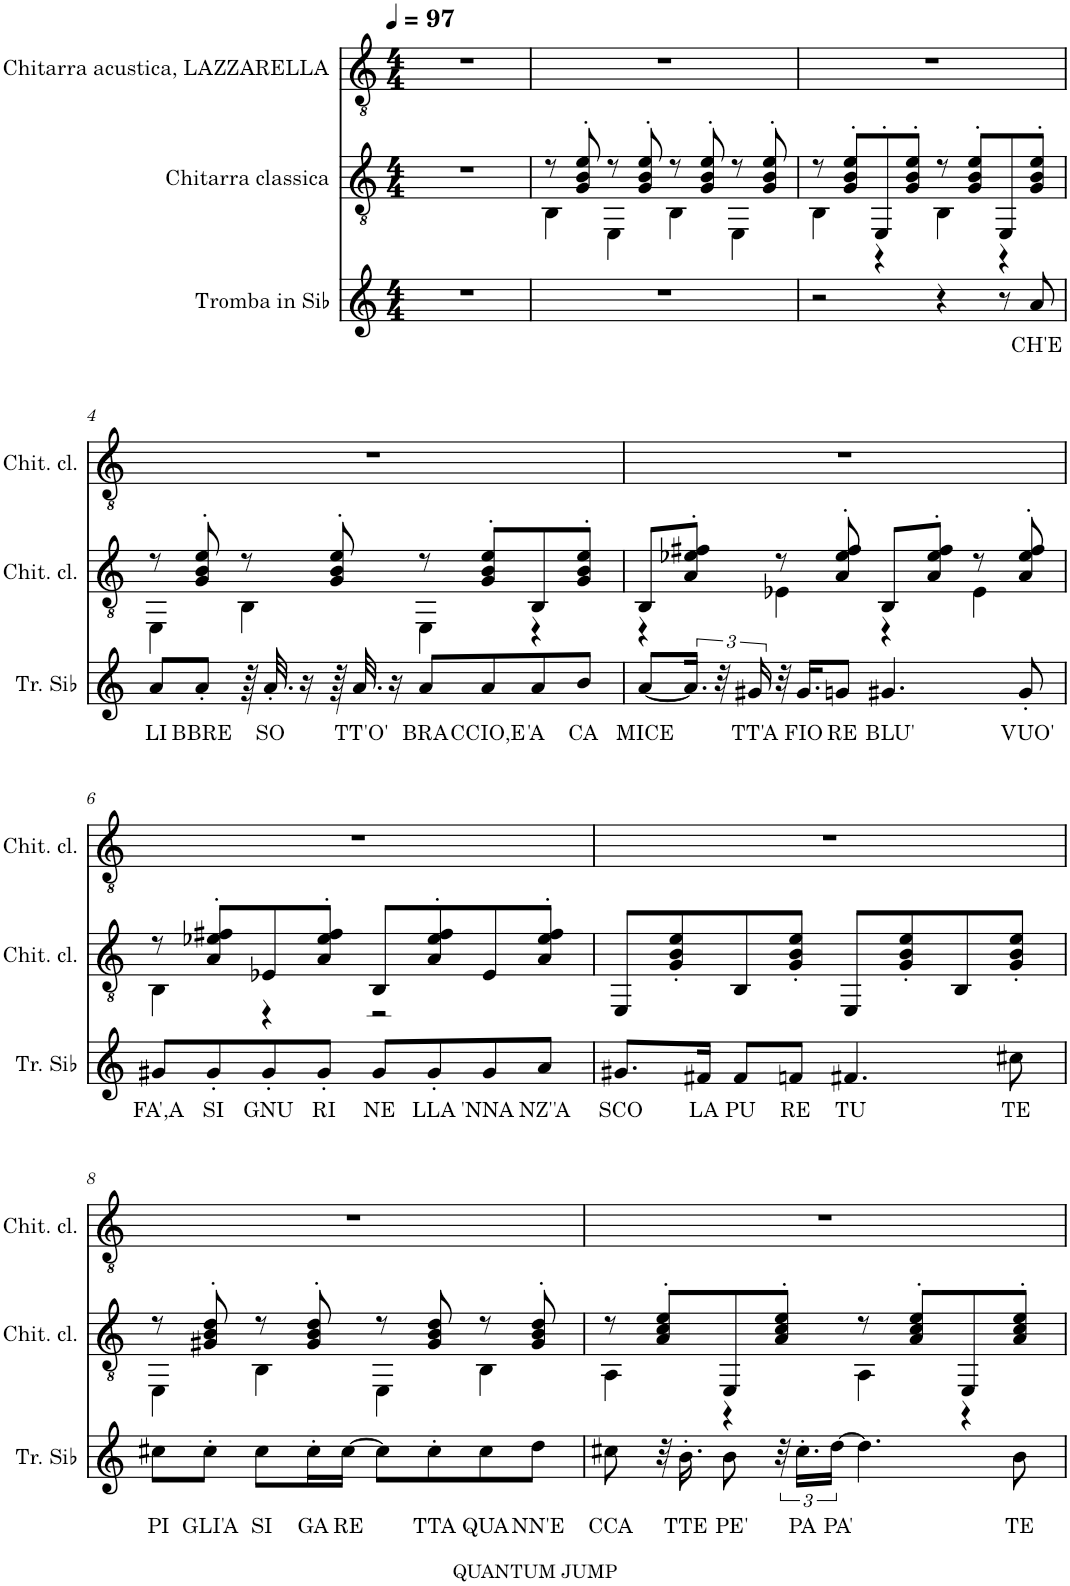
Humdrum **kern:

**kern	**text	**kern	**kern
*part3	*part3	*part2	*part1
*staff3	*staff3	*staff2	*staff1
*I"Tromba in Sib	*	*I"Chitarra classica	*I"Chitarra acustica, LAZZARELLA
*I'Tr. Sib	*	*I'Chit. cl.	*I'Chit. cl.
*clefG2	*	*clefGv2	*clefGv2
*Trd1c2	*	*	*
*k[]	*	*k[]	*k[]
*M4/4	*	*M4/4	*M4/4
*MM97	*	*MM97	*MM97
=1	=1	=1	=1
1r	.	1r	1r
=2	=2	=2	=2
*	*	*^	*
1r	.	8r	4BB\	1r
.	.	8G/' 8B/' 8e/'	.	.
.	.	8r	4EE\	.
.	.	8G/' 8B/' 8e/'	.	.
.	.	8r	4BB\	.
.	.	8G/' 8B/' 8e/'	.	.
.	.	8r	4EE\	.
.	.	8G/' 8B/' 8e/'	.	.
=3	=3	=3	=3	=3
2r	.	8r	4BB\	1r
.	.	8G/' 8B/' 8e/'L	.	.
.	.	8EE'/	4r	.
.	.	8G/' 8B/' 8e/'J	.	.
4r	.	8r	4BB\	.
.	.	8G/' 8B/' 8e/'L	.	.
8r	.	8EE/	4r	.
!	!LO:LY:b	!	!	!
8a/	CH'E	8G/' 8B/' 8e/'J	.	.
!!LO:LB:g=z
=4	=4	=4	=4	=4
!	!LO:LY:b	!	!	!
8a/L	LI	8r	4EE\	1r
!	!LO:LY:b	!	!	!
8a'/J	BBRE	8G/' 8B/' 8e/'	.	.
64r	.	8r	4BB\	.
!	!LO:LY:b	!	!	!
32.a'/	SO	.	.	.
16r	.	.	.	.
64r	.	8G/' 8B/' 8e/'	.	.
!	!LO:LY:b	!	!	!
32.a/	TT'O'	.	.	.
16r	.	.	.	.
!	!LO:LY:b	!	!	!
8a/L	BRA	8r	4EE\	.
!	!LO:LY:b	!	!	!
8a/	CCIO,E	8G/' 8B/' 8e/'L	.	.
!	!LO:LY:b	!	!	!
8a/	'A	8BB/	4r	.
!	!LO:LY:b	!	!	!
8b/J	CA	8G/' 8B/' 8e/'J	.	.
=5	=5	=5	=5	=5
!	!LO:LY:b	!	!	!
[8a/L	MICE	8BB/L	4r	1r
24.a/Jk]	.	8A/' 8e-X/' 8f#X/'J	.	.
48r	.	.	.	.
!	!LO:LY:b	!	!	!
24g#X/	TT'A	.	.	.
32r	.	8r	4E-X\	.
!	!LO:LY:b	!	!	!
16.g#/KL	FIO	.	.	.
!	!LO:LY:b	!	!	!
8gn/J	RE	8A/' 8e-/' 8f#/'	.	.
!	!LO:LY:b	!	!	!
4.g#X/	BLU'	8BB/L	4r	.
.	.	8A/' 8e-/' 8f#/'J	.	.
.	.	8r	4E-\	.
!	!LO:LY:b	!	!	!
8g#'/	VUO'	8A/' 8e-/' 8f#/'	.	.
!!LO:LB:g=z
=6	=6	=6	=6	=6
!	!LO:LY:b	!	!	!
8g#X/L	FA',A	8r	4BB\	1r
!	!LO:LY:b	!	!	!
8g#'/	SI	8A/' 8e-X/' 8f#X/'L	.	.
!	!LO:LY:b	!	!	!
8g#'/	GNU	8E-X/	4r	.
!	!LO:LY:b	!	!	!
8g#'/J	RI	8A/' 8e-/' 8f#/'J	.	.
!	!LO:LY:b	!	!	!
8g#/L	NE	8BB/L	2r	.
!	!LO:LY:b	!	!	!
8g#'/	LLA	8A/' 8e-/' 8f#/'	.	.
!	!LO:LY:b	!	!	!
8g#/	'NNA	8E-/	.	.
!	!LO:LY:b	!	!	!
8a/J	NZ''A	8A/' 8e-/' 8f#/'J	.	.
*	*	*v	*v	*
=7	=7	=7	=7
!	!LO:LY:b	!	!
8.g#X/L	SCO	8EE/L	1r
.	.	8G/' 8B/' 8e/'	.
!	!LO:LY:b	!	!
16f#X/Jk	LA	.	.
!	!LO:LY:b	!	!
8f#/L	PU	8BB/	.
!	!LO:LY:b	!	!
8fn/J	RE	8G/' 8B/' 8e/'J	.
!	!LO:LY:b	!	!
4.f#X/	TU	8EE/L	.
.	.	8G/' 8B/' 8e/'	.
.	.	8BB/	.
!	!LO:LY:b	!	!
8cc#X\	TE	8G/' 8B/' 8e/'J	.
!!LO:LB:g=z
=8	=8	=8	=8
!	!LO:LY:b	!	!
*	*	*^	*
8cc#X\L	PI	8r	4EE\	1r
!	!LO:LY:b	!	!	!
8cc#'\J	GLI'A	8G#X/' 8B/' 8d/'	.	.
!	!LO:LY:b	!	!	!
8cc#\L	SI	8r	4BB\	.
!	!LO:LY:b	!	!	!
16cc#'\L	GA	8G#/' 8B/' 8d/'	.	.
!	!LO:LY:b	!	!	!
[16cc#\JJ	RE	.	.	.
8cc#\L]	.	8r	4EE\	.
!	!LO:LY:b	!	!	!
8cc#'\	TTA	8G#/ 8B/ 8d/	.	.
!	!LO:LY:b	!	!	!
8cc#\	QUA	8r	4BB\	.
!	!LO:LY:b	!	!	!
8dd\J	NN'E	8G#/' 8B/' 8d/'	.	.
=9	=9	=9	=9	=9
!	!LO:LY:b	!	!	!
8cc#X\	CCA	8r	4AA\	1r
32r	.	8A/' 8c/' 8e/'L	.	.
!	!LO:LY:b	!	!	!
16.b'\	TTE	.	.	.
!	!LO:LY:b	!	!	!
8b\	PE'	8EE/	4r	.
48r	.	8A/' 8c/' 8e/'J	.	.
!	!LO:LY:b	!	!	!
24.cc#'\LL	PA	.	.	.
!	!LO:LY:b	!	!	!
[24dd\JJ	PA'	.	.	.
4.dd\]	.	8r	4AA\	.
.	.	8A/' 8c/' 8e/'L	.	.
.	.	8EE/	4r	.
!	!LO:LY:b	!	!	!
8b\	TE	8A/' 8c/' 8e/'J	.	.
*	*	*v	*v	*
=	=	=	=
*-	*-	*-	*-
